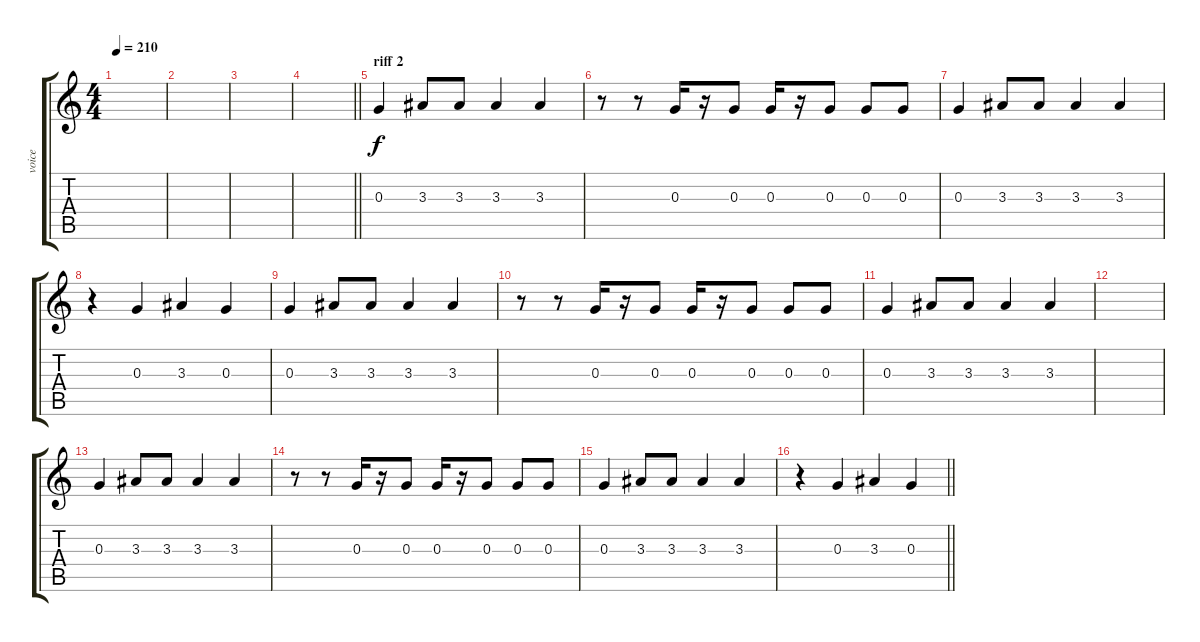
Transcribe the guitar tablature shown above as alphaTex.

\track ("voice" "voice") {instrument electricguitarclean}
\staff {score tabs}
\tuning (E4 B3 G3 D3 A2 E2) {hide}
\ts (4 4)
\tempo 210
\clef g2
\ks c
|
|
|
\barLineRight lightlight
|
\section ("" "riff 2")
0.3.4 3.3.8 3.3.8 3.3.4 3.3.4 |
r.8 r.8 0.3.16 r.16 0.3.8 0.3.16 r.16 0.3.8 0.3.8 0.3.8 |
0.3.4 3.3.8 3.3.8 3.3.4 3.3.4 |
r.4 0.3.4 3.3.4 0.3.4 |
0.3.4 3.3.8 3.3.8 3.3.4 3.3.4 |
r.8 r.8 0.3.16 r.16 0.3.8 0.3.16 r.16 0.3.8 0.3.8 0.3.8 |
0.3.4 3.3.8 3.3.8 3.3.4 3.3.4 |
|
0.3.4 3.3.8 3.3.8 3.3.4 3.3.4 |
r.8 r.8 0.3.16 r.16 0.3.8 0.3.16 r.16 0.3.8 0.3.8 0.3.8 |
0.3.4 3.3.8 3.3.8 3.3.4 3.3.4 |
\barLineRight lightlight
r.4 0.3.4 3.3.4 0.3.4
